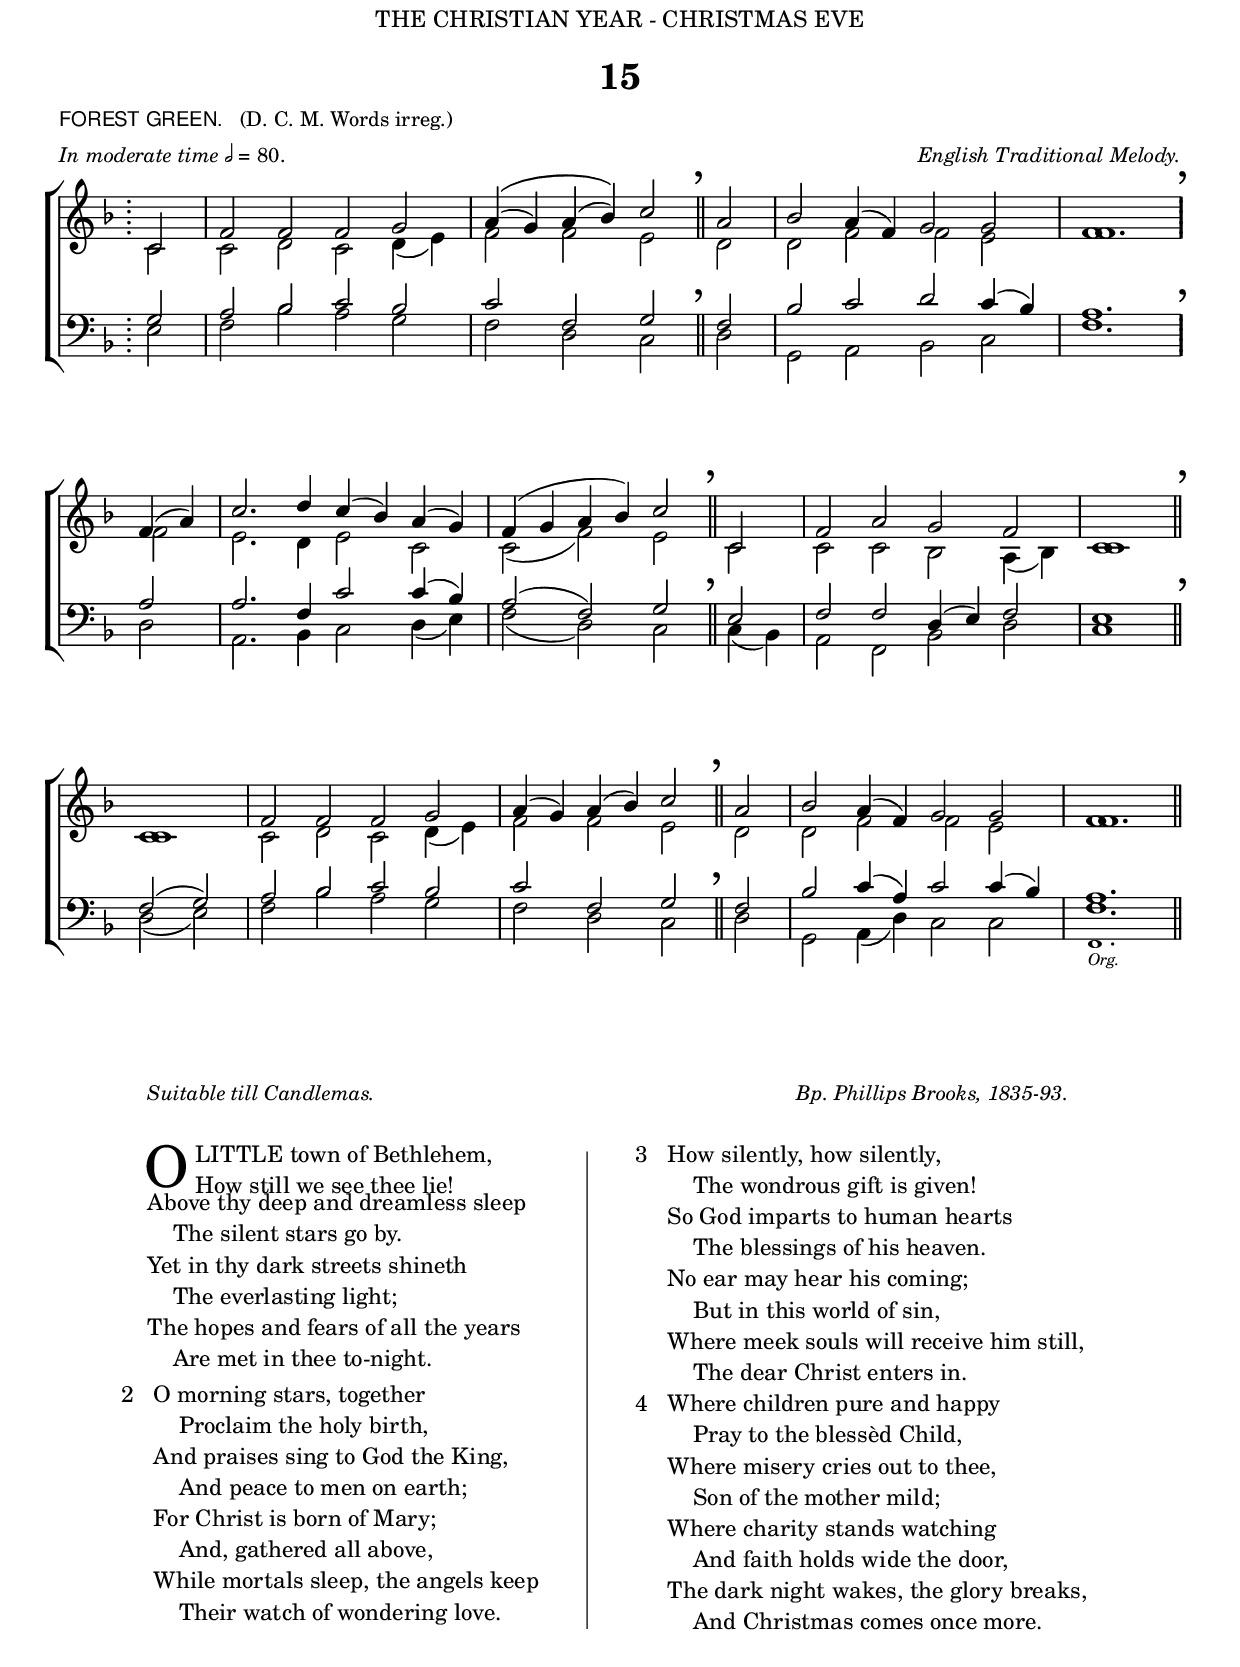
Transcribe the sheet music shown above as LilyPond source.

%%%052.png
%%%Forest Green
%%%Version 3 Fonts reset

\version "2.10.19"


\header {
  dedication = \markup { \center-align { "THE CHRISTIAN YEAR - CHRISTMAS EVE"
		\hspace #0.1
	                                     }}
  arranger = \markup { \small \italic "English Traditional Melody."}
  title="15"
  poet = \markup { \small { \sans  "FOREST GREEN."  \hspace #1 \roman  "(D. C. M. Words irreg.)" } }
  meter = \markup { \small { \italic {In moderate time} \fontsize #-5 \general-align #Y #DOWN \note #"2" #1 = 80.} }
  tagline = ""
}

%%%%%%%%%%%%%%%%%%%%%%%%macros

%%generates the breathmarks which are placed on top of barlines
breathmark = {	
	      \override Score.RehearsalMark #'break-visibility = #begin-of-line-invisible 
	      \override Score.RehearsalMark #'Y-offset = #'4.0 
	      \override Score.RehearsalMark #'X-offset = #'-0.5
	      \mark \markup { \fontsize #4 ","}
}	      

%%prints a repeat sign glyph comprising 4 dots and two thin bars
fdendrepeat = {\once \override Staff.BarLine #'stencil = #ly:text-interface::print 
	\once \override Staff.BarLine #'text = \markup  {  \line { \raise #1.4 \override #'(baseline-skip . 1.0)  \column { \with-color #black {  \fontsize #2 . \fontsize #2 . \fontsize #2 . \fontsize #2 .} }
	                                                  \hspace #-1 \filled-box #'(0 . 0.15) #'(-2 . 2) #0
							  \hspace #-0.9 \filled-box #'(0 . 0.15) #'(-2 . 2) #0
	
	} }	
        \bar "||"} 

%%prints a repeat sign glyph comprising 4 dots. Used only to begin a repeat at the start of a piece where \bar ":" does not work	
fdstartrepeat =  {\once \override Staff.BarLine #'stencil = #ly:text-interface::print 
	          \once \override Staff.BarLine #'text = \markup  { \line { \hspace #0 \override #'(baseline-skip . 1.0) 
	                                                 \raise #1.4 \column { \with-color #black { 
							                \fontsize #2 . \fontsize #2 . \fontsize #2 . \fontsize #2 .} }
	          } }	
                 \bar "|:"}
	
%%%%%%%%%%%%%%%%%%%%%%%%%%end of macro definitions

global = {
  \time 4/2 
  \key f \major 
  \set Staff.midiInstrument = "church organ"
}

soprano =  \relative c' { 
  \fdstartrepeat
  \partial 2 c2 | f2 f2 f2 g2 | a4 \( ( g4) a4(  bes4) \) c2 \breathmark \bar "||" a2 | bes2 a4( f4) g2 g2 | \once \override Dots #'transparent = ##t f1. \breathmark \fdendrepeat \break
  f4( a4) | c2. d4 c4 ( bes4) a4( g4) | f4( g4 a4 bes4) c2 \breathmark \bar "||" c,2 | f2 a2 g2 f2 | c1 \breathmark \bar "||" \break
  c1 | f2 f2 f2 g2 | a4( g4 -) a4( bes4) c2 \breathmark \bar "||" a2 | bes2 a4( f4 ) g2 g2 | \once \override Dots #'transparent = ##t f1. \bar "||"
}  

alto = \relative c' { 
  \fdstartrepeat c2 | c2 d2 c2 d4( e4) | f2 f2 e2 \bar "||" d2 | d2 f2 f2 e2 | \once \override NoteColumn #'force-hshift = #0.1 f1. \fdendrepeat
  f2 | e2. d4 e2 c2 | c2( f2) e2 \bar "||" c2 | c2 c2 bes2 a4( bes4) | \once \override NoteColumn #'force-hshift = #0.1 c1 \bar "||" 
  \once \override NoteColumn #'force-hshift = #0.1 c1 | c2 d2 c2 d4( e4) | f2 f2 e2 \bar "||" d2 | d2 f2 f2 e2 | 
    \once \override NoteColumn #'force-hshift = #0.1 f1. \bar "||"
}

tenor = \relative c { \clef bass
  \fdstartrepeat g'2 | a2 bes2 c2 bes2 | c2 f,2 g2 \bar "||" f2 | bes2 c2 d2 c4( bes4) | a1. \fdendrepeat
  a2 | a2. f4 c'2 c4( bes4) | a2( f2) g2 \bar "||" e2 | f2 f2 d4( e4) f2 | e1 \bar "||"
  f2( g2) | a2 bes2 c2 bes2 | c2 f,2 g2 \bar "||" f2 | bes2 c4( a4) c2 c4( bes4) | a1. \bar "||"
}

bass = \relative c { \clef bass 
  \fdstartrepeat e2 | f2 bes2 a2 g2 | f2 d2 c2 \bar "||" d2 | g,2 a2 bes2 c2 | f1.\fdendrepeat
  d2 | a2. bes4 c2 d4( e4) | f2( d2) c2 \bar "||" c4( bes4) | a2 f2 bes2 d2 | c1 \bar "||" 
  d2( e2) | f2 bes2 a2 g2 | f2 d2 c2 \bar "||" d2 | g,2 a4( d4) c2 c2 | <<  { \voiceTwo f1. } 
    \new Voice {\once \override NoteColumn #'force-hshift = #0.1 \voiceFour \set fontSize = #-3 f,1. _\markup {\italic "Org."} }  >> \bar "||"
}

#(ly:set-option 'point-and-click #f)

\paper {
  #(set-paper-size "a4")
  top-margin = 0
  bottom-margin = 0
  print-page-number = ##f
  between-system-padding = 3\mm
}


\book{
	
\score{
\new ChoirStaff	
 <<

	\context Staff = upper << 
	\context Voice = sopranos { \voiceOne \global \soprano }
	\context Voice = altos    {\voiceTwo \global \alto }
	                      >>
        
	\context Staff = lower <<
	\context Voice = tenors { \voiceOne \global \tenor }
	\context Voice = basses { \voiceTwo \global \bass }
			        >> 
			      

 >>
	\layout {
		indent=0
		\context { \Score \remove "Bar_number_engraver" }
		\context { \Staff \remove "Time_signature_engraver" }
		\context { \Score \remove "Mark_engraver"  }
                \context { \Staff \consists "Mark_engraver"  }
	}
}

\markup {   \hspace #6  %% use \hspace or \halign to centre the 3-column group
	\column {   %%super column for the whole page
	     \line {  \small { \italic { \hspace #2.5 "Suitable till Candlemas." \hspace #40  "Bp. Phillips Brooks, 1835-93." } } }
	     \line { " " }
	     \line { %% Master Line - of 3 page columns 
	                \column { %%start page column 1
			    
			   
			    
			    \column { %% stanza 1 is a column of 2 lines. Redundant if only 1 stanza
			    	\line { \hspace #2.2 \column { \lower #2.4 \fontsize #8 "O" }   %%Drop Cap goes here
					 \hspace #0    %% adjust this if other letters are too far from Drop Cap
				         \column  { \raise #0.0 "LITTLE town of Bethlehem,"  "How still we see thee lie!" } }          
			       
				\line {  \hspace #2.5  %%adjust hspace until this line left edge is flush with Drop Cap
					 \lower  #1.56  %%adjust this until the line spacing looks right
					\column {   
						"Above thy deep and dreamless sleep"
						"    The silent stars go by."
						"Yet in thy dark streets shineth"
						"    The everlasting light;"
						"The hopes and fears of all the years"
						"    Are met in thee to-night." }	}
			       
			           } %% finish stanza 1
				   
			   \hspace #0.5 % adds vertical spacing between verses
			    \line { "2  "
				    \column {
					    "O morning stars, together"
					    "    Proclaim the holy birth,"
					    "And praises sing to God the King,"
					    "    And peace to men on earth;"
					    "For Christ is born of Mary;"
					    "    And, gathered all above,"
					    "While mortals sleep, the angels keep"
					    "    Their watch of wondering love."
				    	    }
			    		}  
				   
			           } %%finish page column 1
		           
	                   \hspace #4 %%adds horizontal space columns 1 and 2   
			   
			   \column { \filled-box #'(0.0 . 0.1) #'( -45 . 1) #0 }       %%Column 2. This is the line dviding the columns 1 and 3. 
			   	   
			   \hspace #4 %%adds horizontal space between columns 2 and 3
			   
			\column { %%start page column 3
			      
				
	%  \hspace #0.5 % adds vertical spacing
          
			  \line {  "3  "
				  \column {
					  "How silently, how silently,"
					  "    The wondrous gift is given!"
					  "So God imparts to human hearts"
					  "    The blessings of his heaven."
					  "No ear may hear his coming;"
					  "    But in this world of sin, "
					  "Where meek souls will receive him still,"
					  "    The dear Christ enters in."
				  	}
			  		}
					
			\hspace #0.5 % adds vertical spacing between verses
           
			\line { "4  "
				\column {
					"Where children pure and happy"
					"    Pray to the blessèd Child,"
					"Where misery cries out to thee,"
					"    Son of the mother mild;"
					"Where charity stands watching"
					"    And faith holds wide the door,"
					"The dark night wakes, the glory breaks,"
					"    And Christmas comes once more."
					}
				}
			        } %% end page column 3 
	} % end master line
   } %% end super column	
} %% end markup

%%fake score block to occupy space and force a pagebreak.  Can't think of a better way of doing this.
\score{
{ s4 }
\header { breakbefore = ##f piece = " " opus = " " }
\layout{
\context { \Staff
\remove Time_signature_engraver
\remove Key_engraver
\remove Clef_engraver
\remove Staff_symbol_engraver
}}
}     

\markup {
       \fill-line {
          \column {
           \line { "5. "
             \column {
		"O holy Child of Bethlehem,"
		"    Descend to us, we pray;"
		"Cast out our sin, and enter in,"
		"    Be born in us to-day."
		"We hear the Christmas Angels"
		"    The great glad tidings tell:"
		"O come to us, abide with us,"
		"    Our Lord Emmanuel."
             }
           }
          }
     }    
 }


%%%%%%%%%%%%%%%% This next score section is only for unfolding the repeats and generating the midi. 
%%%%%%%%%%%%%%%% Not necessary for the layout
 
\score { 
\new ChoirStaff 
<<

\new Staff = "soprano" {\relative c' {\clef treble \global  
  \unfoldRepeats { \repeat volta 2 { 
  \partial 2 c2 | f2 f2 f2 g2 | a4 \( ( g4) a4(  bes4) \) c2  \bar "||" a2 | bes2 a4( f4) g2 g2 |  f1. }   } \break
  f4( a4) | c2. d4 c4 ( bes4) a4( g4) | f4( g4 a4 bes4) c2  \bar "||" c,2 | f2 a2 g2 f2 | c1  \bar "||" \break
  c1 | f2 f2 f2 g2 | a4( g4) a4( bes4) c2  \bar "||" a2 | bes2 a4( f4 ) g2 g2 | f1. \bar "||" 
}
}

\new Staff = "alto" {\relative c' {\clef treble \global  
  \unfoldRepeats { \repeat volta 2 { 
  c2 | c2 d2 c2 d4( e4) | f2 f2 e2 \bar "||" d2 | d2 f2 f2 e2 |  f1. } }
  f2 | e2. d4 e2 c2 | c2( f2) e2 \bar "||" c2 | c2 c2 bes2 a4( bes4) |  c1 \bar "||" 
  c1 | c2 d2 c2 d4( e4) | f2 f2 e2 \bar "||" d2 | d2 f2 f2 e2 |  f1. \bar "||" 
}	
}

\new Staff = "tenor" { \relative c {\clef bass \global  
  \unfoldRepeats { \repeat volta 2 { 
  g'2 | a2 bes2 c2 bes2 | c2 f,2 g2 \bar "||" f2 | bes2 c2 d2 c4( bes4) | a1. } }
  a2 | a2. f4 c'2 c4( bes4) | a2( f2) g2 \bar "||" e2 | f2 f2 d4( e4) f2 | e1 \bar "||"
  f2( g2) | a2 bes2 c2 bes2 | c2 f,2 g2 \bar "||" f2 | bes2 c4( a4) c2 c4( bes4) | a1. \bar "||" 
} 
}


\new Staff = "bass" { \relative c { \clef bass \global  
  \unfoldRepeats { \repeat volta 2 { 
  e2 | f2 bes2 a2 g2 | f2 d2 c2 \bar "||" d2 | g,2 a2 bes2 c2 | f1. } }
  d2 | a2. bes4 c2 d4( e4) | f2( d2) c2 \bar "||" c4( bes4) | a2 f2 bes2 d2 | c1 \bar "||" 
  d2( e2) | f2 bes2 a2 g2 | f2 d2 c2 \bar "||" d2 | g,2 a4( d4) c2 c2 | < f  f, >1.  \bar "||" 
}
}


>>

\midi { 
   \context {
       \Score 
       tempoWholesPerMinute = #(ly:make-moment 80 2)
            }
       }
}
       
   
%% Amen score block
\score{
  \new ChoirStaff
   <<
        \context Staff = upper \with { fontSize = #-3  \override StaffSymbol #'staff-space = #(magstep -2) } 
	                    << 
	\context Voice = "sopranos" { \relative c' {  \set Staff.midiInstrument = "church organ" 
	                              \clef treble \time 4/2 \key f \major \voiceOne f1 f1 \bar "||" }}
	\context Voice = "altos"    { \relative c' {  \set Staff.midiInstrument = "church organ" 
	                               \clef treble \key f \major \voiceTwo d1 c1 \bar "||" }}
	                      >>
			      
	\context Lyrics \lyricsto "altos" { \override LyricText #'font-size = #-1 A -- men. }
	
	\context Staff = lower \with { fontSize = #-3  \override StaffSymbol #'staff-space = #(magstep -2) } 
	                      <<
	\context Voice = "tenors" { \relative c {  \set Staff.midiInstrument = "church organ" 
	                            \clef bass \key f \major \voiceThree bes'1 a1 \bar "||" }}
	\context Voice = "basses" { \relative c {  \set Staff.midiInstrument = "church organ" 
	                            \clef bass \key f \major \voiceFour  bes1 f1 \bar "||" }}
			        >> 
  >>			      
\header { breakbefore = ##f piece = " " opus = " " }
  
\layout { 
	ragged-right = ##t
	indent = 15\cm
	\context { \Staff \remove Time_signature_engraver }

       }

\midi { \context { \Score tempoWholesPerMinute = #(ly:make-moment 80 2) }}  %%Amen midi

       
 } % close Amen block
       
} %%close book bracket  




